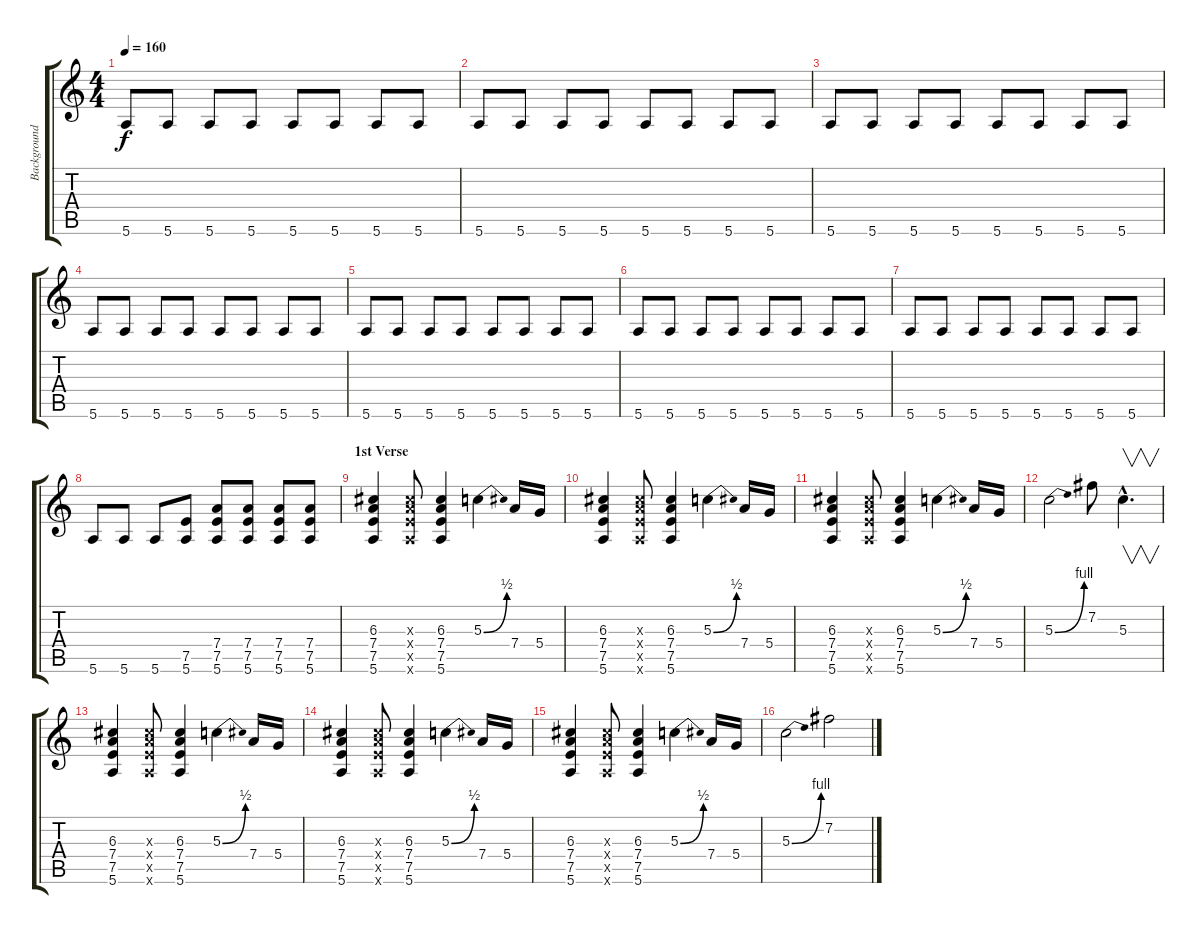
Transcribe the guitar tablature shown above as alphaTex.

\track ("Background Guitar" "Background") {instrument overdrivenguitar}
\staff {score tabs}
\tuning (E4 B3 G3 D3 A2 E2) {hide}
\ts (4 4)
\tempo 160
\clef g2
\ks c
5.6.8{dy f} 5.6.8 5.6.8 5.6.8 5.6.8 5.6.8 5.6.8 5.6.8 |
5.6.8 5.6.8 5.6.8 5.6.8 5.6.8 5.6.8 5.6.8 5.6.8 |
5.6.8 5.6.8 5.6.8 5.6.8 5.6.8 5.6.8 5.6.8 5.6.8 |
5.6.8 5.6.8 5.6.8 5.6.8 5.6.8 5.6.8 5.6.8 5.6.8 |
5.6.8 5.6.8 5.6.8 5.6.8 5.6.8 5.6.8 5.6.8 5.6.8 |
5.6.8 5.6.8 5.6.8 5.6.8 5.6.8 5.6.8 5.6.8 5.6.8 |
5.6.8 5.6.8 5.6.8 5.6.8 5.6.8 5.6.8 5.6.8 5.6.8 |
5.6.8 5.6.8 5.6.8 (7.5 5.6).8 (7.4 7.5 5.6).8 (7.4 7.5 5.6).8 (7.4 7.5 5.6).8 (7.4 7.5 5.6).8 |
\section ("" "1st Verse")
(6.3 7.4 7.5 5.6).4 (6.3{x} 7.4{x} 7.5{x} 5.6{x}).8 (6.3 7.4 7.5 5.6).4 5.3{be (bend 0 0 60 2)}.4 7.4.16 5.4.16 |
(6.3 7.4 7.5 5.6).4 (6.3{x} 7.4{x} 7.5{x} 5.6{x}).8 (6.3 7.4 7.5 5.6).4 5.3{be (bend 0 0 60 2)}.4 7.4.16 5.4.16 |
(6.3 7.4 7.5 5.6).4 (6.3{x} 7.4{x} 7.5{x} 5.6{x}).8 (6.3 7.4 7.5 5.6).4 5.3{be (bend 0 0 60 2)}.4 7.4.16 5.4.16 |
5.3{be (bend 0 0 60 4)}.2 7.2.8 5.3{hac}.4{v d} |
(6.3 7.4 7.5 5.6).4 (6.3{x} 7.4{x} 7.5{x} 5.6{x}).8 (6.3 7.4 7.5 5.6).4 5.3{be (bend 0 0 60 2)}.4 7.4.16 5.4.16 |
(6.3 7.4 7.5 5.6).4 (6.3{x} 7.4{x} 7.5{x} 5.6{x}).8 (6.3 7.4 7.5 5.6).4 5.3{be (bend 0 0 60 2)}.4 7.4.16 5.4.16 |
(6.3 7.4 7.5 5.6).4 (6.3{x} 7.4{x} 7.5{x} 5.6{x}).8 (6.3 7.4 7.5 5.6).4 5.3{be (bend 0 0 60 2)}.4 7.4.16 5.4.16 |
5.3{be (bend 0 0 60 4)}.2 7.2.2
